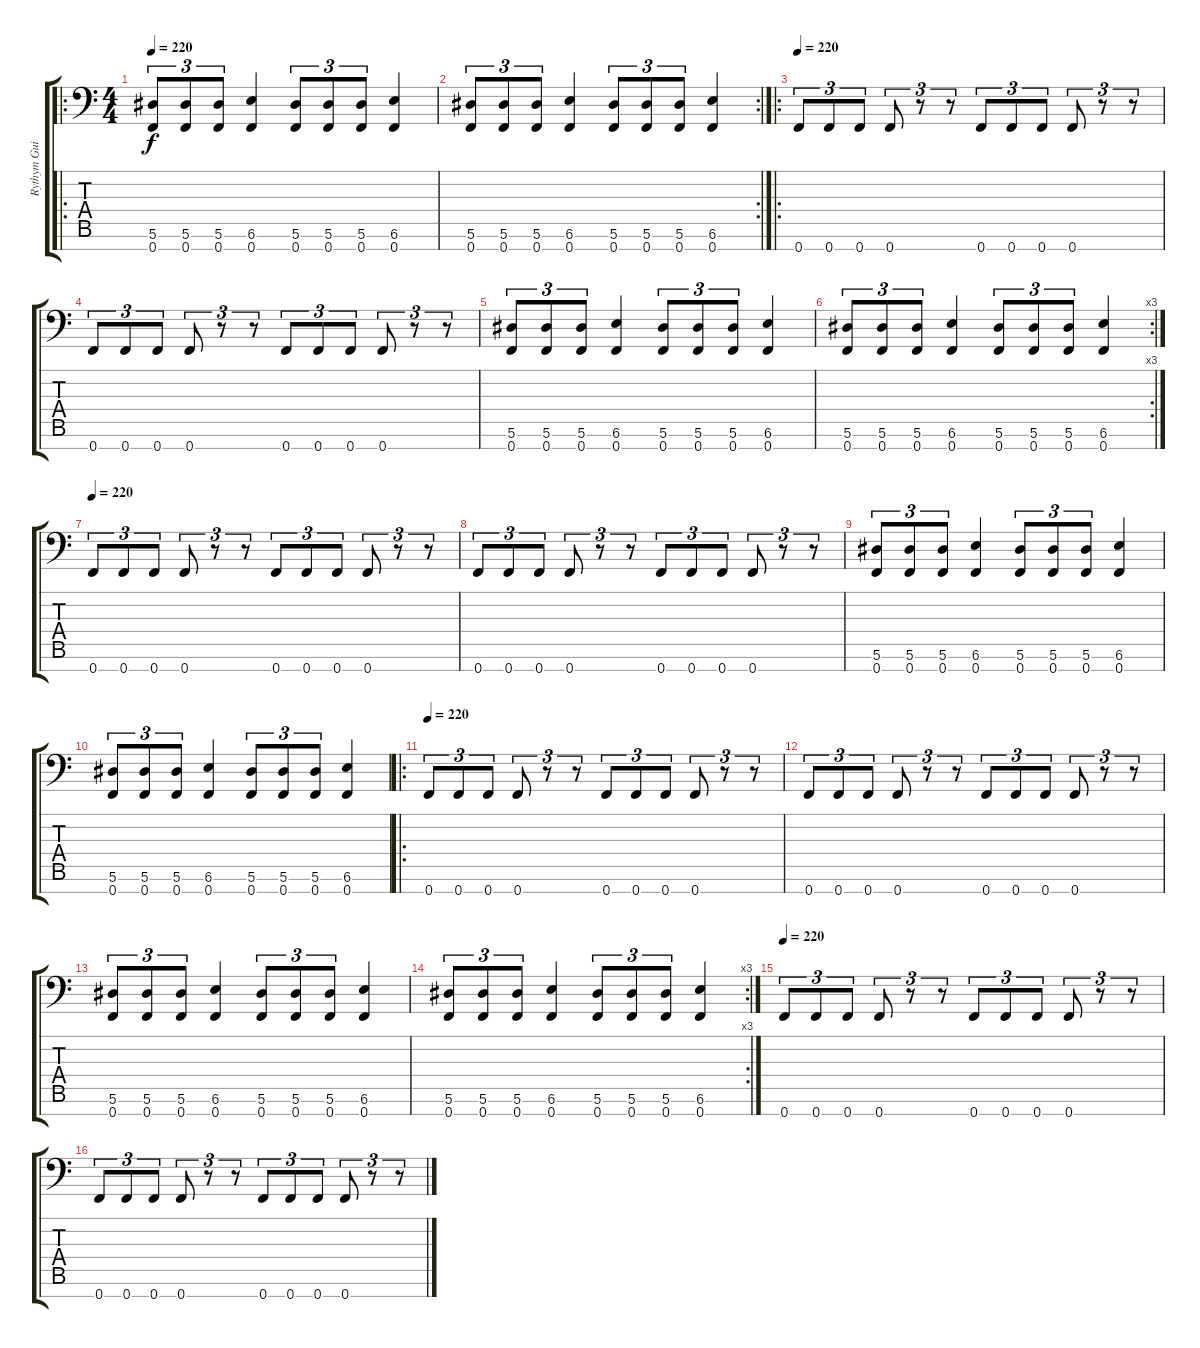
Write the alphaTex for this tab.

\track ("Rythym Guitar 1 (Tuned To F)" "Rythym Gui") {instrument distortionguitar}
\staff {score tabs}
\tuning (Bb3 Gb3 Db3 Ab2 Eb2 Bb1 F1) {hide}
\ro
\ts (4 4)
\tempo 220
\clef f4
\ks c
(5.6 0.7).8{tu (3 2) dy f} (5.6 0.7).8{tu (3 2)} (5.6 0.7).8{tu (3 2)} (6.6 0.7).4 (5.6 0.7).8{tu (3 2)} (5.6 0.7).8{tu (3 2)} (5.6 0.7).8{tu (3 2)} (6.6 0.7).4 |
\rc 2
(5.6 0.7).8{tu (3 2)} (5.6 0.7).8{tu (3 2)} (5.6 0.7).8{tu (3 2)} (6.6 0.7).4 (5.6 0.7).8{tu (3 2)} (5.6 0.7).8{tu (3 2)} (5.6 0.7).8{tu (3 2)} (6.6 0.7).4 |
\ro
\tempo 220
0.7.8{tu (3 2)} 0.7.8{tu (3 2)} 0.7.8{tu (3 2)} 0.7.8{tu (3 2)} r.8{tu (3 2)} r.8{tu (3 2)} 0.7.8{tu (3 2)} 0.7.8{tu (3 2)} 0.7.8{tu (3 2)} 0.7.8{tu (3 2)} r.8{tu (3 2)} r.8{tu (3 2)} |
0.7.8{tu (3 2)} 0.7.8{tu (3 2)} 0.7.8{tu (3 2)} 0.7.8{tu (3 2)} r.8{tu (3 2)} r.8{tu (3 2)} 0.7.8{tu (3 2)} 0.7.8{tu (3 2)} 0.7.8{tu (3 2)} 0.7.8{tu (3 2)} r.8{tu (3 2)} r.8{tu (3 2)} |
(5.6 0.7).8{tu (3 2)} (5.6 0.7).8{tu (3 2)} (5.6 0.7).8{tu (3 2)} (6.6 0.7).4 (5.6 0.7).8{tu (3 2)} (5.6 0.7).8{tu (3 2)} (5.6 0.7).8{tu (3 2)} (6.6 0.7).4 |
\rc 3
(5.6 0.7).8{tu (3 2)} (5.6 0.7).8{tu (3 2)} (5.6 0.7).8{tu (3 2)} (6.6 0.7).4 (5.6 0.7).8{tu (3 2)} (5.6 0.7).8{tu (3 2)} (5.6 0.7).8{tu (3 2)} (6.6 0.7).4 |
\tempo 220
0.7.8{tu (3 2)} 0.7.8{tu (3 2)} 0.7.8{tu (3 2)} 0.7.8{tu (3 2)} r.8{tu (3 2)} r.8{tu (3 2)} 0.7.8{tu (3 2)} 0.7.8{tu (3 2)} 0.7.8{tu (3 2)} 0.7.8{tu (3 2)} r.8{tu (3 2)} r.8{tu (3 2)} |
0.7.8{tu (3 2)} 0.7.8{tu (3 2)} 0.7.8{tu (3 2)} 0.7.8{tu (3 2)} r.8{tu (3 2)} r.8{tu (3 2)} 0.7.8{tu (3 2)} 0.7.8{tu (3 2)} 0.7.8{tu (3 2)} 0.7.8{tu (3 2)} r.8{tu (3 2)} r.8{tu (3 2)} |
(5.6 0.7).8{tu (3 2)} (5.6 0.7).8{tu (3 2)} (5.6 0.7).8{tu (3 2)} (6.6 0.7).4 (5.6 0.7).8{tu (3 2)} (5.6 0.7).8{tu (3 2)} (5.6 0.7).8{tu (3 2)} (6.6 0.7).4 |
(5.6 0.7).8{tu (3 2)} (5.6 0.7).8{tu (3 2)} (5.6 0.7).8{tu (3 2)} (6.6 0.7).4 (5.6 0.7).8{tu (3 2)} (5.6 0.7).8{tu (3 2)} (5.6 0.7).8{tu (3 2)} (6.6 0.7).4 |
\ro
\tempo 220
0.7.8{tu (3 2)} 0.7.8{tu (3 2)} 0.7.8{tu (3 2)} 0.7.8{tu (3 2)} r.8{tu (3 2)} r.8{tu (3 2)} 0.7.8{tu (3 2)} 0.7.8{tu (3 2)} 0.7.8{tu (3 2)} 0.7.8{tu (3 2)} r.8{tu (3 2)} r.8{tu (3 2)} |
0.7.8{tu (3 2)} 0.7.8{tu (3 2)} 0.7.8{tu (3 2)} 0.7.8{tu (3 2)} r.8{tu (3 2)} r.8{tu (3 2)} 0.7.8{tu (3 2)} 0.7.8{tu (3 2)} 0.7.8{tu (3 2)} 0.7.8{tu (3 2)} r.8{tu (3 2)} r.8{tu (3 2)} |
(5.6 0.7).8{tu (3 2)} (5.6 0.7).8{tu (3 2)} (5.6 0.7).8{tu (3 2)} (6.6 0.7).4 (5.6 0.7).8{tu (3 2)} (5.6 0.7).8{tu (3 2)} (5.6 0.7).8{tu (3 2)} (6.6 0.7).4 |
\rc 3
(5.6 0.7).8{tu (3 2)} (5.6 0.7).8{tu (3 2)} (5.6 0.7).8{tu (3 2)} (6.6 0.7).4 (5.6 0.7).8{tu (3 2)} (5.6 0.7).8{tu (3 2)} (5.6 0.7).8{tu (3 2)} (6.6 0.7).4 |
\tempo 220
0.7.8{tu (3 2)} 0.7.8{tu (3 2)} 0.7.8{tu (3 2)} 0.7.8{tu (3 2)} r.8{tu (3 2)} r.8{tu (3 2)} 0.7.8{tu (3 2)} 0.7.8{tu (3 2)} 0.7.8{tu (3 2)} 0.7.8{tu (3 2)} r.8{tu (3 2)} r.8{tu (3 2)} |
0.7.8{tu (3 2)} 0.7.8{tu (3 2)} 0.7.8{tu (3 2)} 0.7.8{tu (3 2)} r.8{tu (3 2)} r.8{tu (3 2)} 0.7.8{tu (3 2)} 0.7.8{tu (3 2)} 0.7.8{tu (3 2)} 0.7.8{tu (3 2)} r.8{tu (3 2)} r.8{tu (3 2)}
